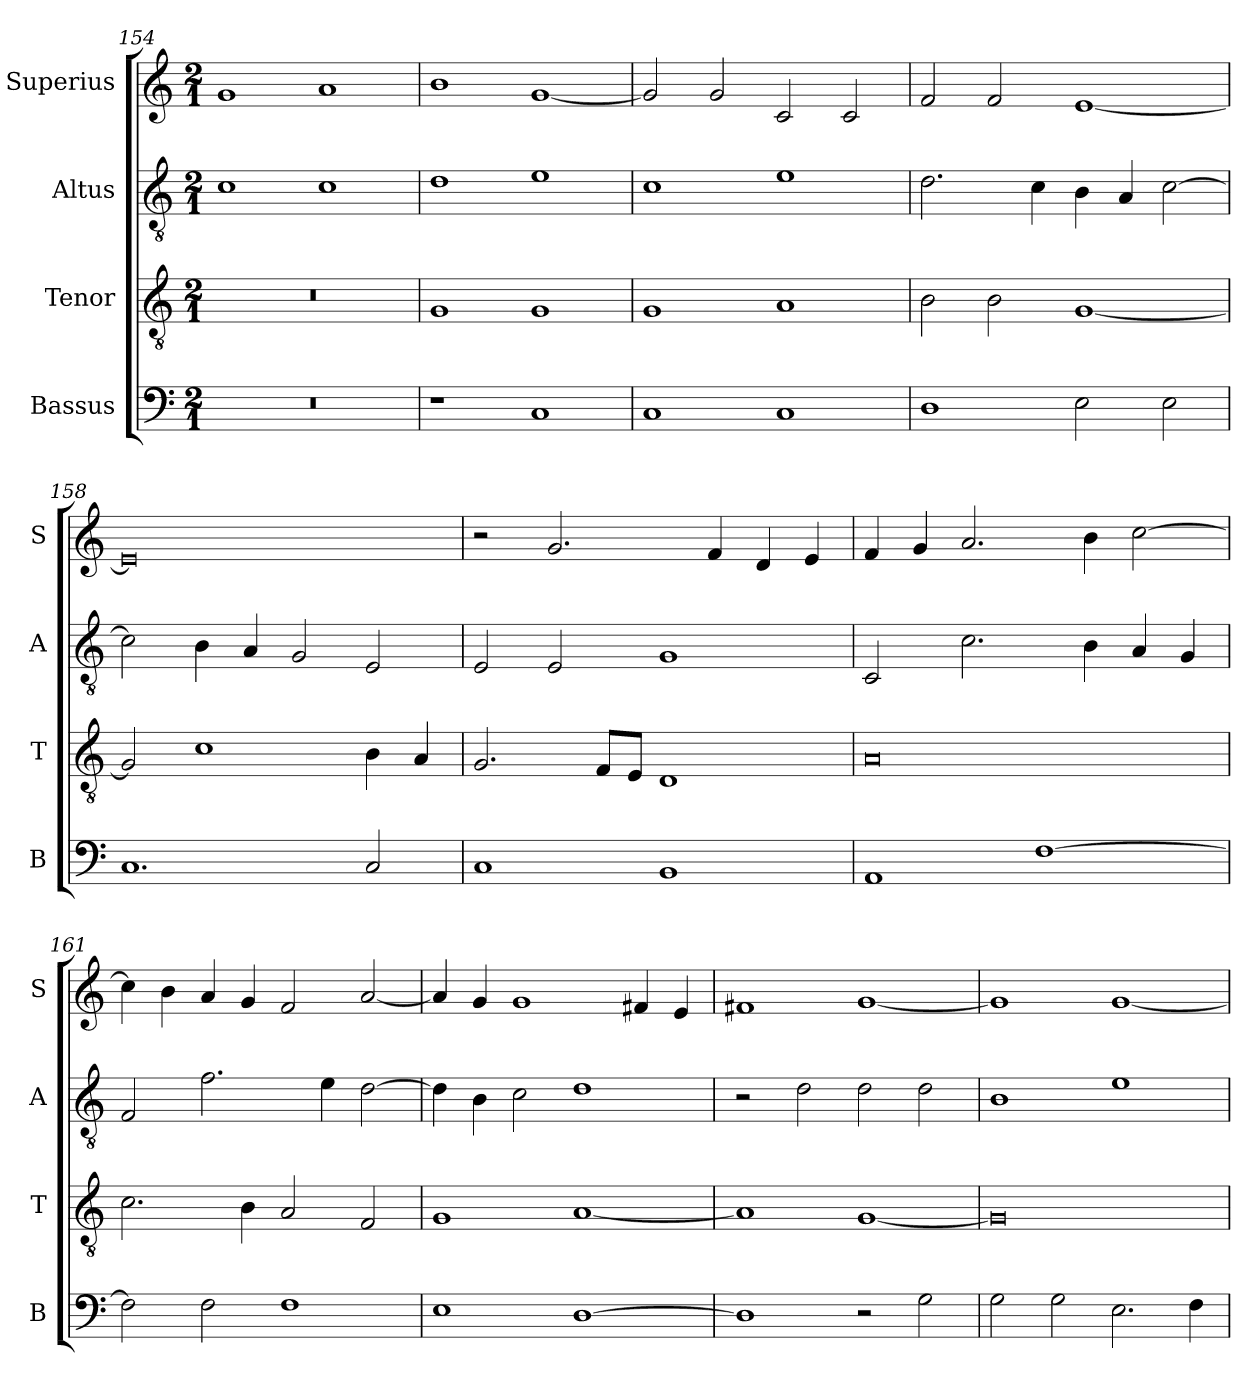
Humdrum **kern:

**kern	**kern	**kern	**kern
*part4	*part3	*part2	*part1
*staff4	*staff3	*staff2	*staff1
*I"Bassus	*I"Tenor	*I"Altus	*I"Superius
*I'B	*I'T	*I'A	*I'S
*clefF4	*clefGv2	*clefGv2	*clefG2
*k[]	*k[]	*k[]	*k[]
*C:	*C:	*C:	*C:
*M2/1	*M2/1	*M2/1	*M2/1
=154	=154	=154	=154
0r	0r	1c	1g
.	.	1c	1a
=155	=155	=155	=155
1r	1G	1d	1b
1C	1G	1e	[1g
=156	=156	=156	=156
1C	1G	1c	2g]
.	.	.	2g
1C	1A	1e	2c
.	.	.	2c
=157	=157	=157	=157
1D	2B	2.d	2f
.	2B	.	2f
.	.	4c	.
2E	[1G	4B	[1e
.	.	4A	.
2E	.	[2c	.
=158	=158	=158	=158
1.C	2G]	2c]	0e]
.	1c	4B	.
.	.	4A	.
.	.	2G	.
2C	4B	2E	.
.	4A	.	.
=159	=159	=159	=159
1C	2.G	2E	2r
.	.	2E	2.g
.	8FL	.	.
.	8EJ	.	.
1BB	1D	1G	.
.	.	.	4f
.	.	.	4d
.	.	.	4e
=160	=160	=160	=160
1AA	0A	2C	4f
.	.	.	4g
.	.	2.c	2.a
[1F	.	.	.
.	.	4B	4b
.	.	4A	[2cc
.	.	4G	.
=161	=161	=161	=161
2F]	2.c	2F	4cc]
.	.	.	4b
2F	.	2.f	4a
.	4B	.	4g
1F	2A	.	2f
.	.	4e	.
.	2F	[2d	[2a
=162	=162	=162	=162
1E	1G	4d]	4a]
.	.	4B	4g
.	.	2c	1g
[1D	[1A	1d	.
.	.	.	4f#X
.	.	.	4e
=163	=163	=163	=163
1D]	1A]	2r	1f#X
.	.	2d	.
2r	[1G	2d	[1g
2G	.	2d	.
=164	=164	=164	=164
2G	0G]	1B	1g]
2G	.	.	.
2.E	.	1e	[1g
4F	.	.	.
=	=	=	=
*-	*-	*-	*-
